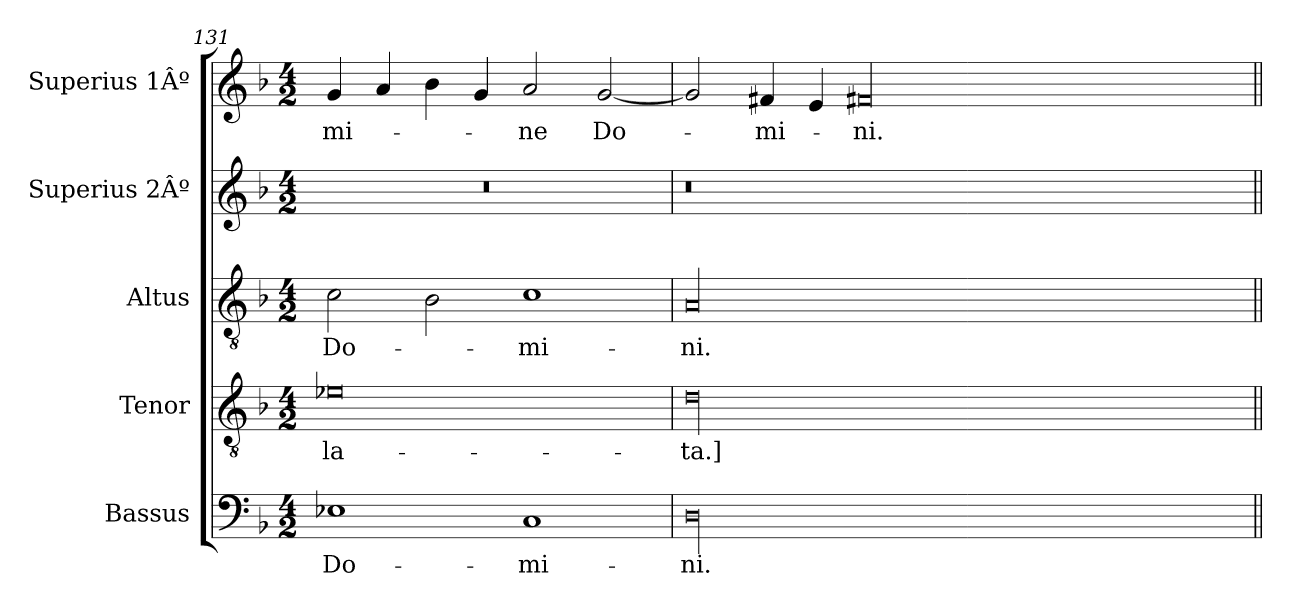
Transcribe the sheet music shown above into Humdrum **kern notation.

**kern	**text	**kern	**text	**kern	**text	**kern	**kern	**text
*part5	*part5	*part4	*part4	*part3	*part3	*part2	*part1	*part1
*staff5	*staff5	*staff4	*staff4	*staff3	*staff3	*staff2	*staff1	*staff1
*I"Bassus	*	*I"Tenor	*	*I"Altus	*	*I"Superius 2Âº	*I"Superius 1Âº	*
*clefF4	*	*clefGv2	*	*clefGv2	*	*clefG2	*clefG2	*
*k[b-]	*	*k[b-]	*	*k[b-]	*	*k[b-]	*k[b-]	*
*M4/2	*	*M4/2	*	*M4/2	*	*M4/2	*M4/2	*
=131	=131	=131	=131	=131	=131	=131	=131	=131
1E-X\	Do-	0e-X\	-la-	2c\	Do-	0r	4g/	-mi-
.	.	.	.	.	.	.	4a/	.
.	.	.	.	2B-\	.	.	4b-\	.
.	.	.	.	.	.	.	4g/	.
1C/	-mi-	.	.	1c\	-mi-	.	2a/	-ne
.	.	.	.	.	.	.	[2g/	Do-
=132	=132	=132	=132	=132	=132	=132	=132	=132
00D\	-ni.	00d\	-ta.]	00A/	-ni.	0r	2g/]	.
.	.	.	.	.	.	.	4f#X/	-mi-
.	.	.	.	.	.	.	4e/	.
.	.	.	.	.	.	.	00f#X/	-ni.
.	.	.	.	.	.	0.ryy	.	.
1ryy	.	1ryy	.	1ryy	.	.	.	.
=||	=||	=||	=||	=||	=||	=||	=||	=||
*-	*-	*-	*-	*-	*-	*-	*-	*-
